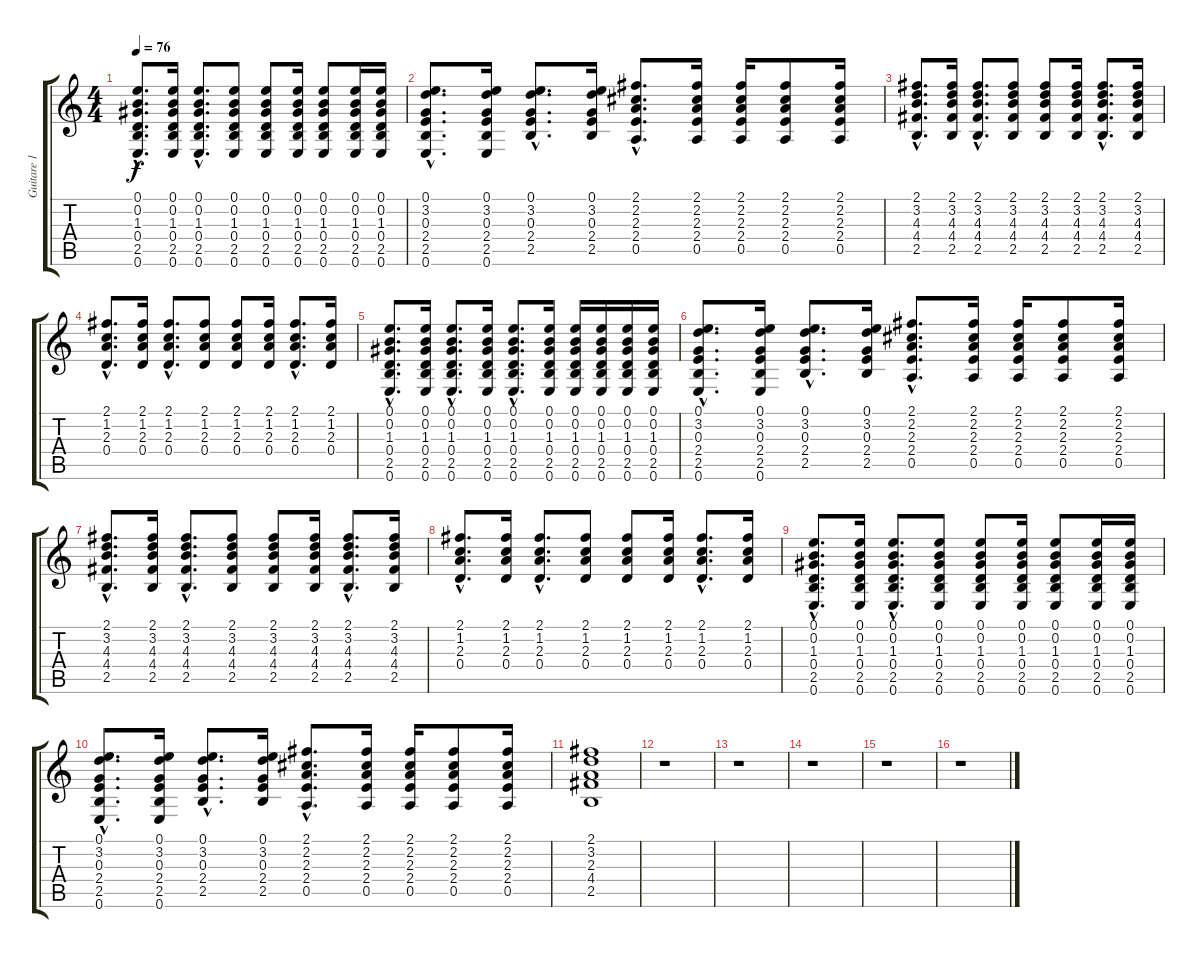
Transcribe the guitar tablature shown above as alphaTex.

\track ("Guitare 1 ( Jim Corr )" "Guitare 1 ") {instrument acousticguitarsteel}
\staff {score tabs}
\tuning (E4 B3 G3 D3 A2 E2) {hide}
\ts (4 4)
\tempo 76
\clef g2
\ks c
(0.1{hac} 0.2{hac} 1.3{hac} 0.4{hac} 2.5{hac} 0.6{hac}).8{d dy f} (0.1 0.2 1.3 0.4 2.5 0.6).16 (0.1{hac} 0.2{hac} 1.3{hac} 0.4{hac} 2.5{hac} 0.6{hac}).8{d} (0.1 0.2 1.3 0.4 2.5 0.6).8 (0.1 0.2 1.3 0.4 2.5 0.6).8 (0.1 0.2 1.3 0.4 2.5 0.6).16 (0.1 0.2 1.3 0.4 2.5 0.6).8 (0.1 0.2 1.3 0.4 2.5 0.6).16 (0.1 0.2 1.3 0.4 2.5 0.6).16 |
(0.1{hac} 3.2{hac} 0.3{hac} 2.4{hac} 2.5{hac} 0.6{hac}).8{d} (0.1 3.2 0.3 2.4 2.5 0.6).16 (0.1{hac} 3.2{hac} 0.3{hac} 2.4{hac} 2.5{hac}).8{d} (0.1 3.2 0.3 2.4 2.5).16 (2.1{hac} 2.2{hac} 2.3{hac} 2.4{hac} 0.5{hac}).8{d} (2.1 2.2 2.3 2.4 0.5).16 (2.1 2.2 2.3 2.4 0.5).16 (2.1 2.2 2.3 2.4 0.5).8 (2.1 2.2 2.3 2.4 0.5).16 |
(2.1{hac} 3.2{hac} 4.3{hac} 4.4{hac} 2.5{hac}).8{d} (2.1 3.2 4.3 4.4 2.5).16 (2.1{hac} 3.2{hac} 4.3{hac} 4.4{hac} 2.5{hac}).8{d} (2.1 3.2 4.3 4.4 2.5).8 (2.1 3.2 4.3 4.4 2.5).8 (2.1 3.2 4.3 4.4 2.5).16 (2.1{hac} 3.2{hac} 4.3{hac} 4.4{hac} 2.5{hac}).8{d} (2.1 3.2 4.3 4.4 2.5).16 |
(2.1{hac} 1.2{hac} 2.3{hac} 0.4{hac}).8{d} (2.1 1.2 2.3 0.4).16 (2.1{hac} 1.2{hac} 2.3{hac} 0.4{hac}).8{d} (2.1 1.2 2.3 0.4).8 (2.1 1.2 2.3 0.4).8 (2.1 1.2 2.3 0.4).16 (2.1{hac} 1.2{hac} 2.3{hac} 0.4{hac}).8{d} (2.1 1.2 2.3 0.4).16 |
(0.1{hac} 0.2{hac} 1.3{hac} 0.4{hac} 2.5{hac} 0.6{hac}).8{d} (0.1 0.2 1.3 0.4 2.5 0.6).16 (0.1{hac} 0.2{hac} 1.3{hac} 0.4{hac} 2.5{hac} 0.6{hac}).8{d} (0.1 0.2 1.3 0.4 2.5 0.6).16 (0.1{hac} 0.2{hac} 1.3{hac} 0.4{hac} 2.5{hac} 0.6{hac}).8{d} (0.1 0.2 1.3 0.4 2.5 0.6).16 (0.1 0.2 1.3 0.4 2.5 0.6).16 (0.1 0.2 1.3 0.4 2.5 0.6).16 (0.1 0.2 1.3 0.4 2.5 0.6).16 (0.1 0.2 1.3 0.4 2.5 0.6).16 |
(0.1{hac} 3.2{hac} 0.3{hac} 2.4{hac} 2.5{hac} 0.6{hac}).8{d} (0.1 3.2 0.3 2.4 2.5 0.6).16 (0.1{hac} 3.2{hac} 0.3{hac} 2.4{hac} 2.5{hac}).8{d} (0.1 3.2 0.3 2.4 2.5).16 (2.1{hac} 2.2{hac} 2.3{hac} 2.4{hac} 0.5{hac}).8{d} (2.1 2.2 2.3 2.4 0.5).16 (2.1 2.2 2.3 2.4 0.5).16 (2.1 2.2 2.3 2.4 0.5).8 (2.1 2.2 2.3 2.4 0.5).16 |
(2.1{hac} 3.2{hac} 4.3{hac} 4.4{hac} 2.5{hac}).8{d} (2.1 3.2 4.3 4.4 2.5).16 (2.1{hac} 3.2{hac} 4.3{hac} 4.4{hac} 2.5{hac}).8{d} (2.1 3.2 4.3 4.4 2.5).8 (2.1 3.2 4.3 4.4 2.5).8 (2.1 3.2 4.3 4.4 2.5).16 (2.1{hac} 3.2{hac} 4.3{hac} 4.4{hac} 2.5{hac}).8{d} (2.1 3.2 4.3 4.4 2.5).16 |
(2.1{hac} 1.2{hac} 2.3{hac} 0.4{hac}).8{d} (2.1 1.2 2.3 0.4).16 (2.1{hac} 1.2{hac} 2.3{hac} 0.4{hac}).8{d} (2.1 1.2 2.3 0.4).8 (2.1 1.2 2.3 0.4).8 (2.1 1.2 2.3 0.4).16 (2.1{hac} 1.2{hac} 2.3{hac} 0.4{hac}).8{d} (2.1 1.2 2.3 0.4).16 |
(0.1{hac} 0.2{hac} 1.3{hac} 0.4{hac} 2.5{hac} 0.6{hac}).8{d} (0.1 0.2 1.3 0.4 2.5 0.6).16 (0.1{hac} 0.2{hac} 1.3{hac} 0.4{hac} 2.5{hac} 0.6{hac}).8{d} (0.1 0.2 1.3 0.4 2.5 0.6).8 (0.1 0.2 1.3 0.4 2.5 0.6).8 (0.1 0.2 1.3 0.4 2.5 0.6).16 (0.1 0.2 1.3 0.4 2.5 0.6).8 (0.1 0.2 1.3 0.4 2.5 0.6).16 (0.1 0.2 1.3 0.4 2.5 0.6).16 |
(0.1{hac} 3.2{hac} 0.3{hac} 2.4{hac} 2.5{hac} 0.6{hac}).8{d} (0.1 3.2 0.3 2.4 2.5 0.6).16 (0.1{hac} 3.2{hac} 0.3{hac} 2.4{hac} 2.5{hac}).8{d} (0.1 3.2 0.3 2.4 2.5).16 (2.1{hac} 2.2{hac} 2.3{hac} 2.4{hac} 0.5{hac}).8{d} (2.1 2.2 2.3 2.4 0.5).16 (2.1 2.2 2.3 2.4 0.5).16 (2.1 2.2 2.3 2.4 0.5).8 (2.1 2.2 2.3 2.4 0.5).16 |
(2.1 3.2 2.3 4.4 2.5).1 |
r.1 |
r.1 |
r.1 |
r.1 |
r.1
